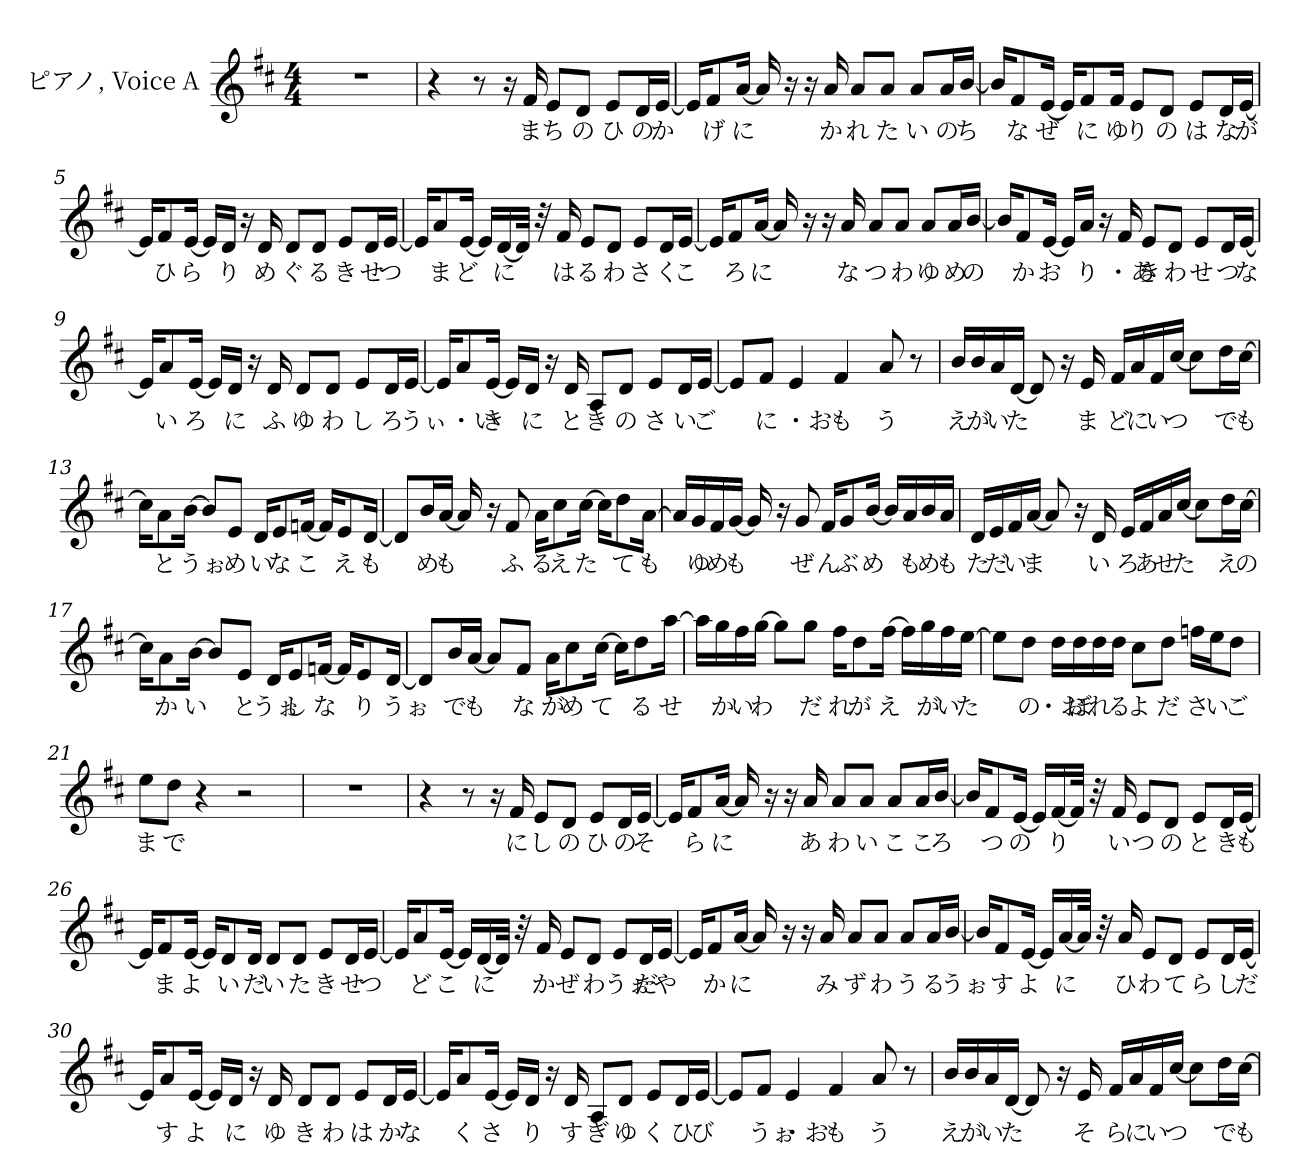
**kern	**text
*part1	*part1
*staff1	*staff1
*I"ピアノ, Voice A	*
*clefG2	*
*k[f#c#]	*
*M4/4	*
*MM85	*
=1	=1
1r	.
=2	=2
4r	.
8r	.
16r	.
!	!LO:LY:b
16f#/	ま
!	!LO:LY:b
8e/L	ち
!	!LO:LY:b
8d/J	の
!	!LO:LY:b
8e/L	ひ
!	!LO:LY:b
16d/L	の
!	!LO:LY:b
[16e/JJ	か
=3	=3
16e/KL]	.
!	!LO:LY:b
8f#/	げ
!	!LO:LY:b
[16a/Jk	に
16a/]	.
16r	.
16r	.
!	!LO:LY:b
16a/	か
!	!LO:LY:b
8a/L	れ
!	!LO:LY:b
8a/J	た
!	!LO:LY:b
8a/L	い
!	!LO:LY:b
16a/L	の
!	!LO:LY:b
[16b/JJ	ち
=4	=4
16b/KL]	.
!	!LO:LY:b
8f#/	な
!	!LO:LY:b
[16e/Jk	ぜ
16e/KL]	.
!	!LO:LY:b
8f#/	に
!	!LO:LY:b
16f#/Jk	ゆ
!	!LO:LY:b
8e/L	り
!	!LO:LY:b
8d/J	の
!	!LO:LY:b
8e/L	は
!	!LO:LY:b
16d/L	な
!	!LO:LY:b
[16e/JJ	が
!!LO:LB:g=z
=5	=5
16e/KL]	.
!	!LO:LY:b
8f#/	ひ
!	!LO:LY:b
[16e/Jk	ら
16e/LL]	.
!	!LO:LY:b
16d/JJ	り
16r	.
!	!LO:LY:b
16d/	め
!	!LO:LY:b
8d/L	ぐ
!	!LO:LY:b
8d/J	る
!	!LO:LY:b
8e/L	き
!	!LO:LY:b
16d/L	せ
!	!LO:LY:b
[16e/JJ	つ
=6	=6
16e/KL]	.
!	!LO:LY:b
8a/	ま
!	!LO:LY:b
[16e/Jk	ど
16e/LL]	.
!	!LO:LY:b
[16d/	に
32d/JJk]	.
32r	.
!	!LO:LY:b
16f#/	は
!	!LO:LY:b
8e/L	る
!	!LO:LY:b
8d/J	わ
!	!LO:LY:b
8e/L	さ
!	!LO:LY:b
16d/L	く
!	!LO:LY:b
[16e/JJ	こ
=7	=7
16e/KL]	.
!	!LO:LY:b
8f#/	ろ
!	!LO:LY:b
[16a/Jk	に
16a/]	.
16r	.
16r	.
!	!LO:LY:b
16a/	な
!	!LO:LY:b
8a/L	つ
!	!LO:LY:b
8a/J	わ
!	!LO:LY:b
8a/L	ゆ
!	!LO:LY:b
16a/L	め
!	!LO:LY:b
[16b/JJ	の
!!LO:LB:g=z
=8	=8
16b/KL]	.
!	!LO:LY:b
8f#/	か
!	!LO:LY:b
[16e/Jk	お
16e/LL]	.
!	!LO:LY:b
16a/JJ	り
16r	.
!	!LO:LY:b
16f#/	・あ
!	!LO:LY:b
8e/L	き
!	!LO:LY:b
8d/J	わ
!	!LO:LY:b
8e/L	せ
!	!LO:LY:b
16d/L	つ
!	!LO:LY:b
[16e/JJ	な
=9	=9
16e/KL]	.
!	!LO:LY:b
8a/	い
!	!LO:LY:b
[16e/Jk	ろ
16e/LL]	.
!	!LO:LY:b
16d/JJ	に
16r	.
!	!LO:LY:b
16d/	ふ
!	!LO:LY:b
8d/L	ゆ
!	!LO:LY:b
8d/J	わ
!	!LO:LY:b
8e/L	し
!	!LO:LY:b
16d/L	ろ
!	!LO:LY:b
[16e/JJ	うぃ
=10	=10
16e/KL]	.
!	!LO:LY:b
8a/	・い
!	!LO:LY:b
[16e/Jk	き
16e/LL]	.
!	!LO:LY:b
16d/JJ	に
16r	.
!	!LO:LY:b
16d/	と
!	!LO:LY:b
8A/L	き
!	!LO:LY:b
8d/J	の
!	!LO:LY:b
8e/L	さ
!	!LO:LY:b
16d/L	い
!	!LO:LY:b
[16e/JJ	ご
!!LO:LB:g=z
=11	=11
8e/L]	.
!	!LO:LY:b
8f#/J	に
!	!LO:LY:b
4e/	・お
!	!LO:LY:b
4f#/	も
!	!LO:LY:b
8a/	う
8r	.
=12	=12
!	!LO:LY:b
16b/LL	え
!	!LO:LY:b
16b/	が
!	!LO:LY:b
16a/	い
!	!LO:LY:b
[16d/JJ	た
8d/]	.
16r	.
!	!LO:LY:b
16e/	ま
!	!LO:LY:b
16f#/LL	ど
!	!LO:LY:b
16a/	に
!	!LO:LY:b
16f#/	い
!	!LO:LY:b
[16cc#/JJ	つ
8cc#\L]	.
!	!LO:LY:b
16dd\L	で
!	!LO:LY:b
[16cc#\JJ	も
=13	=13
16cc#\KL]	.
!	!LO:LY:b
8a\	と
!	!LO:LY:b
[16b\Jk	うぉ
8b/L]	.
!	!LO:LY:b
8e/J	め
!	!LO:LY:b
16d/KL	い
!	!LO:LY:b
8e/	な
!	!LO:LY:b
[16fn/Jk	こ
16f/KL]	.
!	!LO:LY:b
8e/	え
!	!LO:LY:b
[16d/Jk	も
!!LO:LB:g=z
=14	=14
8d/L]	.
!	!LO:LY:b
16b/L	め
!	!LO:LY:b
[16a/JJ	も
16a/]	.
16r	.
!	!LO:LY:b
8f#/	ふ
!	!LO:LY:b
16a\KL	る
!	!LO:LY:b
8cc#\	え
!	!LO:LY:b
[16cc#\Jk	た
16cc#\KL]	.
!	!LO:LY:b
8dd\	て
!	!LO:LY:b
[16a\Jk	も
=15	=15
16a/LL]	.
!	!LO:LY:b
16g/	ゆ
!	!LO:LY:b
16f#/	め
!	!LO:LY:b
[16g/JJ	も
16g/]	.
16r	.
!	!LO:LY:b
8g/	ぜ
!	!LO:LY:b
16f#/KL	ん
!	!LO:LY:b
8g/	ぶ
!	!LO:LY:b
[16b/Jk	め
16b/LL]	.
!	!LO:LY:b
16a/	も
!	!LO:LY:b
16b/	め
!	!LO:LY:b
16a/JJ	も
!!LO:LB:g=z
=16	=16
!	!LO:LY:b
16d/LL	た
!	!LO:LY:b
16e/	だ
!	!LO:LY:b
16f#/	い
!	!LO:LY:b
[16a/JJ	ま
8a/]	.
16r	.
!	!LO:LY:b
16d/	い
!	!LO:LY:b
16e/LL	ろ
!	!LO:LY:b
16f#/	あ
!	!LO:LY:b
16a/	せ
!	!LO:LY:b
[16cc#/JJ	た
8cc#\L]	.
!	!LO:LY:b
16dd\L	え
!	!LO:LY:b
[16cc#\JJ	の
=17	=17
16cc#\KL]	.
!	!LO:LY:b
8a\	か
!	!LO:LY:b
[16b\Jk	い
8b/L]	.
!	!LO:LY:b
8e/J	と
!	!LO:LY:b
16d/KL	うぉ
!	!LO:LY:b
8e/	し
!	!LO:LY:b
[16fn/Jk	な
16f/KL]	.
!	!LO:LY:b
8e/	り
!	!LO:LY:b
[16d/Jk	うぉ
=18	=18
8d/L]	.
!	!LO:LY:b
16b/L	で
!	!LO:LY:b
[16a/JJ	も
8a/L]	.
!	!LO:LY:b
8f#/J	な
!	!LO:LY:b
16a\KL	が
!	!LO:LY:b
8cc#\	め
!	!LO:LY:b
[16cc#\Jk	て
16cc#\KL]	.
!	!LO:LY:b
8dd\	る
!	!LO:LY:b
[16aa\Jk	せ
!!LO:LB:g=z
=19	=19
16aa\LL]	.
!	!LO:LY:b
16gg\	か
!	!LO:LY:b
16ff#\	い
!	!LO:LY:b
[16gg\JJ	わ
8gg\L]	.
!	!LO:LY:b
8gg\J	だ
!	!LO:LY:b
16ff#\KL	れ
!	!LO:LY:b
8dd\	が
!	!LO:LY:b
[16ff#\Jk	え
16ff#\LL]	.
!	!LO:LY:b
16gg\	が
!	!LO:LY:b
16ff#\	い
!	!LO:LY:b
[16ee\JJ	た
=20	=20
8ee\L]	.
!	!LO:LY:b
8dd\J	の
!	!LO:LY:b
16dd\LL	・お
!	!LO:LY:b
16dd\	ぼ
!	!LO:LY:b
16dd\	れ
!	!LO:LY:b
16dd\JJ	る
!	!LO:LY:b
8cc#\L	よ
!	!LO:LY:b
8dd\J	だ
!	!LO:LY:b
16ffn\LL	さ
!	!LO:LY:b
16ee\J	い
!	!LO:LY:b
8dd\J	ご
=21	=21
!	!LO:LY:b
8ee\L	ま
!	!LO:LY:b
8dd\J	で
4r	.
2r	.
=22	=22
1r	.
!!LO:LB:g=z
=23	=23
4r	.
8r	.
16r	.
!	!LO:LY:b
16f#/	に
!	!LO:LY:b
8e/L	し
!	!LO:LY:b
8d/J	の
!	!LO:LY:b
8e/L	ひ
!	!LO:LY:b
16d/L	の
!	!LO:LY:b
[16e/JJ	そ
=24	=24
16e/KL]	.
!	!LO:LY:b
8f#/	ら
!	!LO:LY:b
[16a/Jk	に
16a/]	.
16r	.
16r	.
!	!LO:LY:b
16a/	あ
!	!LO:LY:b
8a/L	わ
!	!LO:LY:b
8a/J	い
!	!LO:LY:b
8a/L	こ
!	!LO:LY:b
16a/L	こ
!	!LO:LY:b
[16b/JJ	ろ
=25	=25
16b/KL]	.
!	!LO:LY:b
8f#/	つ
!	!LO:LY:b
[16e/Jk	の
16e/LL]	.
!	!LO:LY:b
[16f#/	り
32f#/JJk]	.
32r	.
!	!LO:LY:b
16f#/	い
!	!LO:LY:b
8e/L	つ
!	!LO:LY:b
8d/J	の
!	!LO:LY:b
8e/L	と
!	!LO:LY:b
16d/L	き
!	!LO:LY:b
[16e/JJ	も
!!LO:LB:g=z
=26	=26
16e/KL]	.
!	!LO:LY:b
8f#/	ま
!	!LO:LY:b
[16e/Jk	よ
16e/KL]	.
!	!LO:LY:b
8d/	い
!	!LO:LY:b
16d/Jk	だ
!	!LO:LY:b
8d/L	い
!	!LO:LY:b
8d/J	た
!	!LO:LY:b
8e/L	き
!	!LO:LY:b
16d/L	せ
!	!LO:LY:b
[16e/JJ	つ
=27	=27
16e/KL]	.
!	!LO:LY:b
8a/	ど
!	!LO:LY:b
[16e/Jk	こ
16e/LL]	.
!	!LO:LY:b
[16d/	に
32d/JJk]	.
32r	.
!	!LO:LY:b
16f#/	か
!	!LO:LY:b
8e/L	ぜ
!	!LO:LY:b
8d/J	わ
!	!LO:LY:b
8e/L	うぉ
!	!LO:LY:b
16d/L	だ
!	!LO:LY:b
[16e/JJ	や
=28	=28
16e/KL]	.
!	!LO:LY:b
8f#/	か
!	!LO:LY:b
[16a/Jk	に
16a/]	.
16r	.
16r	.
!	!LO:LY:b
16a/	み
!	!LO:LY:b
8a/L	ず
!	!LO:LY:b
8a/J	わ
!	!LO:LY:b
8a/L	う
!	!LO:LY:b
16a/L	る
!	!LO:LY:b
[16b/JJ	うぉ
!!LO:LB:g=z
=29	=29
16b/KL]	.
!	!LO:LY:b
8f#/	す
!	!LO:LY:b
[16e/Jk	よ
16e/LL]	.
!	!LO:LY:b
[16a/	に
32a/JJk]	.
32r	.
!	!LO:LY:b
16a/	ひ
!	!LO:LY:b
8e/L	わ
!	!LO:LY:b
8d/J	て
!	!LO:LY:b
8e/L	ら
!	!LO:LY:b
16d/L	し
!	!LO:LY:b
[16e/JJ	だ
=30	=30
16e/KL]	.
!	!LO:LY:b
8a/	す
!	!LO:LY:b
[16e/Jk	よ
16e/LL]	.
!	!LO:LY:b
16d/JJ	に
16r	.
!	!LO:LY:b
16d/	ゆ
!	!LO:LY:b
8d/L	き
!	!LO:LY:b
8d/J	わ
!	!LO:LY:b
8e/L	は
!	!LO:LY:b
16d/L	か
!	!LO:LY:b
[16e/JJ	な
=31	=31
16e/KL]	.
!	!LO:LY:b
8a/	く
!	!LO:LY:b
[16e/Jk	さ
16e/LL]	.
!	!LO:LY:b
16d/JJ	り
16r	.
!	!LO:LY:b
16d/	す
!	!LO:LY:b
8A/L	ぎ
!	!LO:LY:b
8d/J	ゆ
!	!LO:LY:b
8e/L	く
!	!LO:LY:b
16d/L	ひ
!	!LO:LY:b
[16e/JJ	び
!!LO:LB:g=z
=32	=32
8e/L]	.
!	!LO:LY:b
8f#/J	うぉ
!	!LO:LY:b
4e/	・お
!	!LO:LY:b
4f#/	も
!	!LO:LY:b
8a/	う
8r	.
=33	=33
!	!LO:LY:b
16b/LL	え
!	!LO:LY:b
16b/	が
!	!LO:LY:b
16a/	い
!	!LO:LY:b
[16d/JJ	た
8d/]	.
16r	.
!	!LO:LY:b
16e/	そ
!	!LO:LY:b
16f#/LL	ら
!	!LO:LY:b
16a/	に
!	!LO:LY:b
16f#/	い
!	!LO:LY:b
[16cc#/JJ	つ
8cc#\L]	.
!	!LO:LY:b
16dd\L	で
!	!LO:LY:b
[16cc#\JJ	も
=	=
*-	*-
